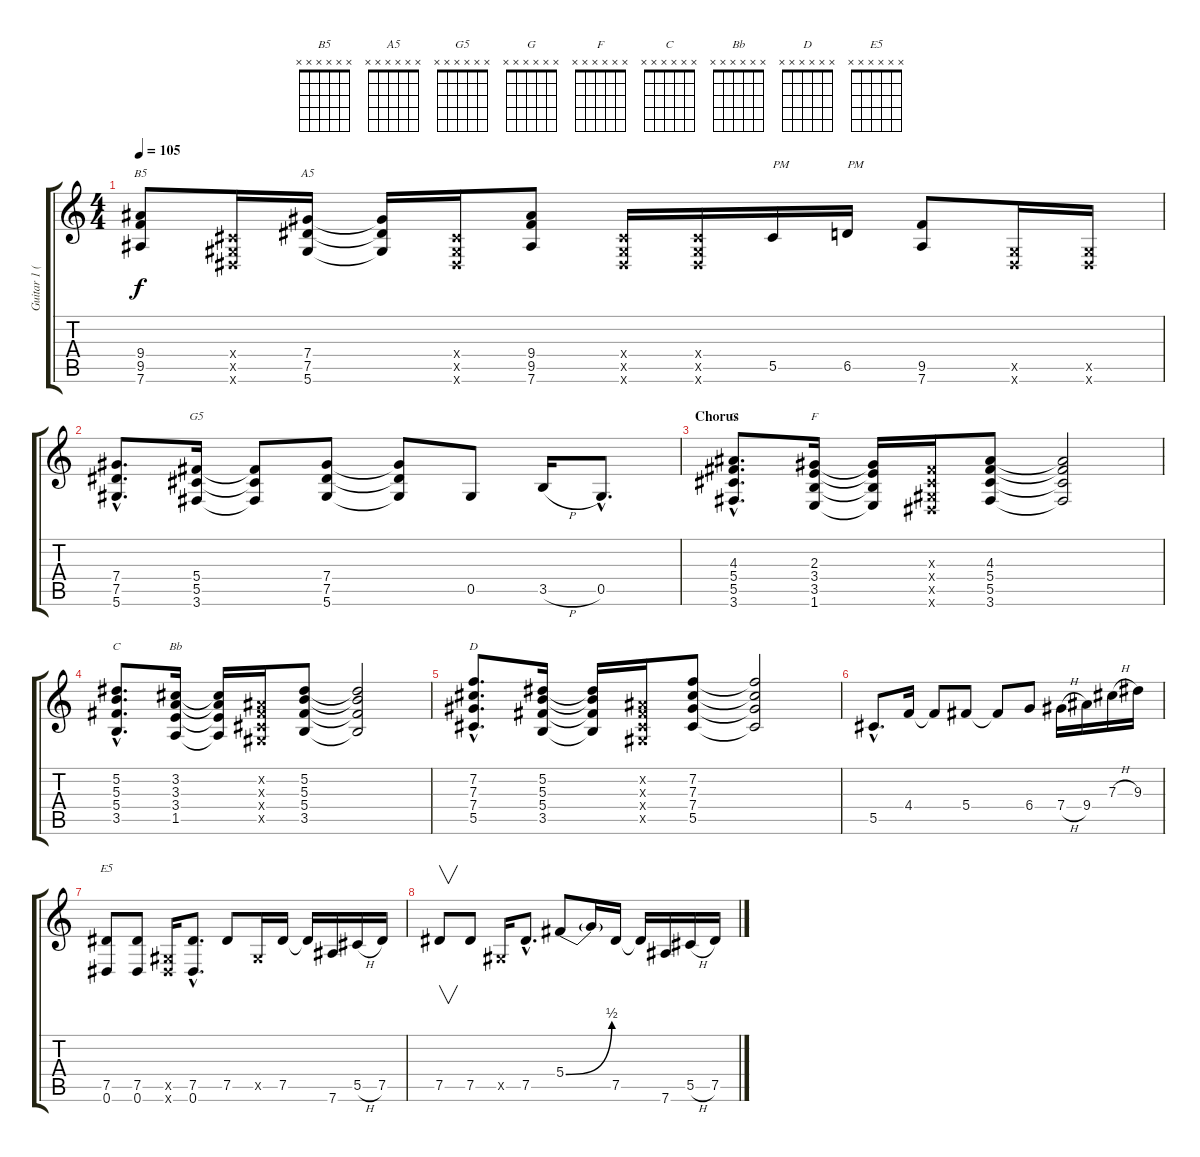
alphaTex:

\track ("Guitar 1 (Slash)" "Guitar 1 (") {instrument overdrivenguitar}
\staff {score tabs}
\tuning (Eb4 Bb3 Gb3 Db3 Ab2 Eb2) {hide}
\chord ("B5" x x x x x x) {firstfret 0}
\chord ("A5" x x x x x x) {firstfret 0}
\chord ("G5" x x x x x x) {firstfret 0}
\chord ("G" x x x x x x) {firstfret 0}
\chord ("F" x x x x x x) {firstfret 0}
\chord ("C" x x x x x x) {firstfret 0}
\chord ("Bb" x x x x x x) {firstfret 0}
\chord ("D" x x x x x x) {firstfret 0}
\chord ("E5" x x x x x x) {firstfret 0}
\ts (4 4)
\tempo 105
\clef g2
\ks c
(9.4 9.5 7.6).8{ch "B5" dy f} (0.4{x} 0.5{x} 0.6{x}).16 (7.4 7.5 5.6).16{ch "A5"} (7.4{t} 7.5{t} 5.6{t}).16 (0.4{x} 0.5{x} 0.6{x}).16 (9.4 9.5 7.6).8 (0.4{x} 0.5{x} 0.6{x}).16 (0.4{x} 0.5{x} 0.6{x}).16 5.5.16{txt "PM"} 6.5.16{txt "PM"} (9.5 7.6).8 (0.5{x} 0.6{x}).16 (0.5{x} 0.6{x}).16 |
(7.4{hac} 7.5{hac} 5.6{hac}).8{d} (5.4 5.5 3.6).16{ch "G5"} (5.4{t} 5.5{t} 3.6{t}).8 (7.4 7.5 5.6).8 (7.4{t} 7.5{t} 5.6{t}).8 0.5.8 3.5{h}.16 0.5{hac}.8{d} |
\section ("" "Chorus")
(4.3{hac} 5.4{hac} 5.5{hac} 3.6{hac}).8{d ch "G"} (2.3 3.4 3.5 1.6).16{ch "F"} (2.3{t} 3.4{t} 3.5{t} 1.6{t}).16 (0.3{x} 0.4{x} 0.5{x} 0.6{x}).16 (4.3 5.4 5.5 3.6).8 (4.3{t} 5.4{t} 5.5{t} 3.6{t}).2 |
(5.2{hac} 5.3{hac} 5.4{hac} 3.5{hac}).8{d ch "C"} (3.2 3.3 3.4 1.5).16{ch "Bb"} (3.2{t} 3.3{t} 3.4{t} 1.5{t}).16 (0.2{x} 0.3{x} 0.4{x} 0.5{x}).16 (5.2 5.3 5.4 3.5).8 (5.2{t} 5.3{t} 5.4{t} 3.5{t}).2 |
(7.2{hac} 7.3{hac} 7.4{hac} 5.5{hac}).8{d ch "D"} (5.2 5.3 5.4 3.5).16 (5.2{t} 5.3{t} 5.4{t} 3.5{t}).16 (0.2{x} 0.3{x} 0.4{x} 0.5{x}).16 (7.2 7.3 7.4 5.5).8 (7.2{t} 7.3{t} 7.4{t} 5.5{t}).2 |
5.5{hac}.8{d} 4.4.16 4.4{t}.8 5.4.8 5.4{t}.8 6.4.8 7.4{h}.16 9.4.16 7.3{h}.16 9.3.16 |
(7.5 0.6).8{ch "E5"} (7.5 0.6).8 (0.5{x} 0.6{x}).16 (7.5{hac} 0.6{hac}).8{d} 7.5.8 0.5{x}.16 7.5.16 7.5{t}.16 7.6.16 5.5{h}.16 7.5.16 |
7.5.8{v} 7.5.8 0.5{x}.16 7.5{hac}.8{d} 5.4{be (bend 0 0 60 2)}.8 5.4{t}.16 7.5.16 7.5{t}.16 7.6.16 5.5{h}.16 7.5.16
